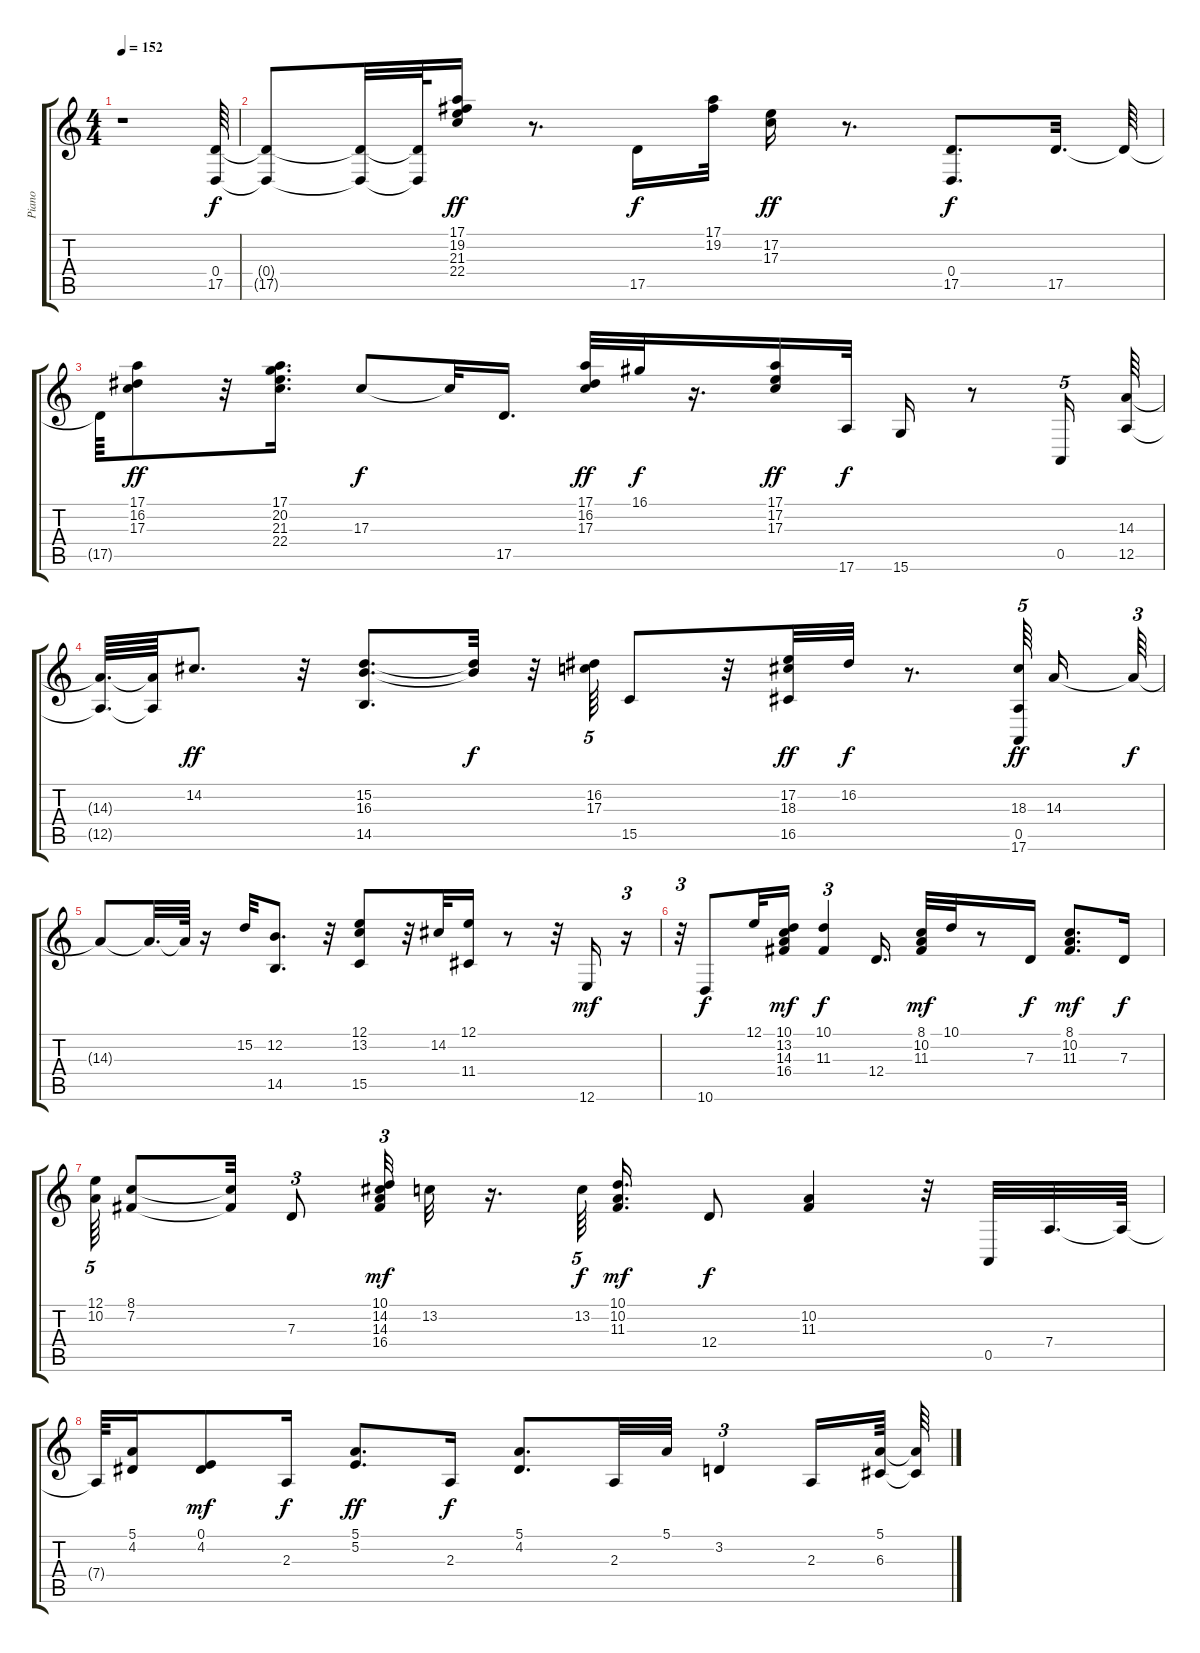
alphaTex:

\track ("Piano" "Piano") {instrument acousticgrandpiano}
\staff {score tabs}
\tuning (E4 B3 G3 D3 A2 E2) {hide}
\ts (4 4)
\tempo 152
\clef g2
\ks c
r.1{dy ff} (0.4 17.5).64{dy f} |
(0.4{t} 17.5{t}).8 (0.4{t} 17.5{t}).32 (0.4{t} 17.5{t}).64 (17.1 19.2 21.3 22.4).16{dy ff} r.8{d} 17.5.16{dy f} (17.1 19.2).32 (17.2 17.3).16{dy ff} r.8{d} (0.4 17.5).8{d dy f} 17.5.32{d} 17.5{t}.64 |
17.5{t}.64 (17.1 16.2 17.3).8{dy ff} r.32 (17.1 20.2 21.3 22.4).16{d} 17.3.8{dy f} 17.3{t}.32 17.5.16{d} (17.1 16.2 17.3).32{dy ff} 16.1.32{dy f} r.16{d} (17.1 17.2 17.3).16{dy ff} 17.6.32{dy f} 15.6.16 r.8 0.5.16{tu (5 4)} (14.3 12.5).64 |
(14.3{t} 12.5{t}).64{d} (14.3{t} 12.5{t}).64 14.2.8{d dy ff} r.32 (15.2 16.3 14.5).8{d} (15.2{t} 16.3{t}).32{dy f} r.32 (16.2 17.3).64{tu (5 4)} 15.5.8 r.32 (17.2 18.3 16.5).32{dy ff} 16.2.32{dy f} r.8{d} (18.3 0.5 17.6).64{tu (5 4) dy ff} 14.3.16 14.3{t}.64{tu (3 2) dy f} |
14.3{t}.8 14.3{t}.32{d} 14.3{t}.64 r.16 15.2.32 (12.2 14.5).8{d} r.32 (12.1 13.2 15.5).8 r.32 14.2.32 (12.1 11.4).16 r.8 r.32 12.6.16{dy mf} r.16{tu (3 2)} |
r.32{tu (3 2)} 10.6.8{dy f} 12.1.32 (10.1 13.2 14.3 16.4).16{dy mf} (10.1 11.3).4{tu (3 2) dy f} 12.4.16{d} (8.1 10.2 11.3).32{dy mf} 10.1.32 r.8 7.3.16{dy f} (8.1 10.2 11.3).8{d dy mf} 7.3.16{dy f} |
(12.1 10.2).64{tu (5 4)} (8.1 7.2).8 (8.1{t} 7.2{t}).32 7.3.8{tu (3 2)} (10.1 14.2 14.3 16.4).32{tu (3 2) dy mf} 13.2.32 r.16{d} 13.2.64{tu (5 4) dy f} (10.1 10.2 11.3).16{d dy mf} 12.4.8{dy f} (10.2 11.3).4 r.32 0.5.32 7.4.32{d} 7.4{t}.64 |
7.4{t}.64 (5.1 4.2).16 (0.1 4.2).8{dy mf} 2.3.16{dy f} (5.1 5.2).8{d dy ff} 2.3.16{dy f} (5.1 4.2).8{d} 2.3.32 5.1.32 3.2.4{tu (3 2)} 2.3.16 (5.1 6.3).64 (5.1{t} 6.3{t}).64
